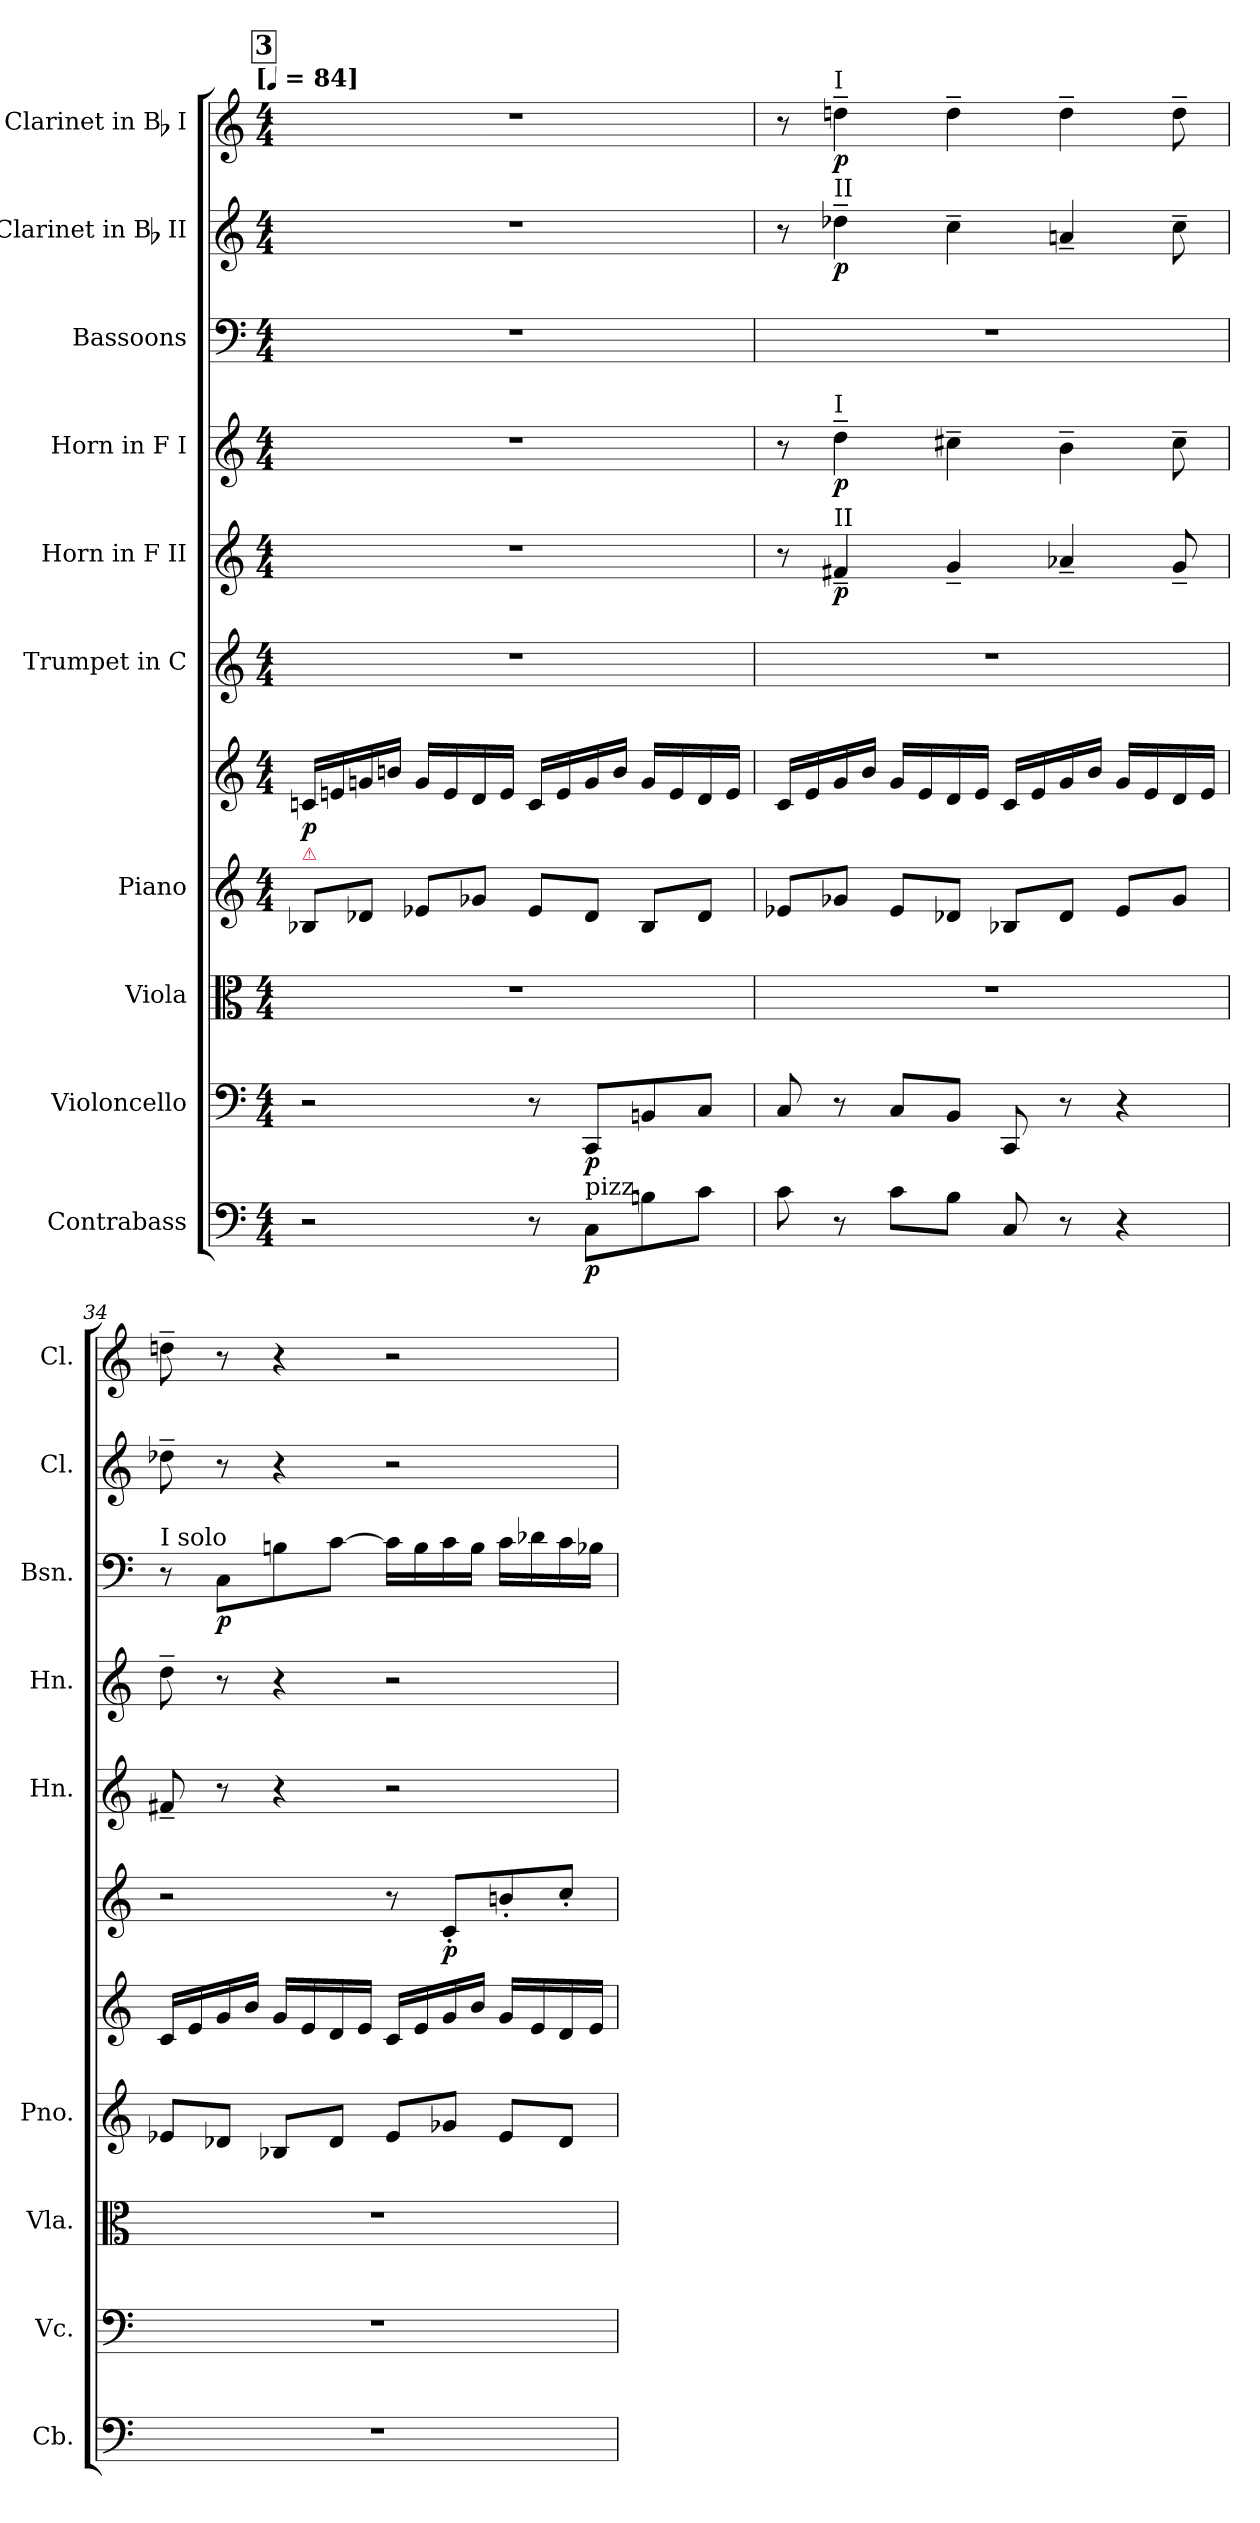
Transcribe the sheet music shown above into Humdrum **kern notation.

**kern	**dynam	**kern	**dynam	**kern	**kern	**kern	**dynam	**kern	**dynam	**kern	**dynam	**kern	**dynam	**kern	**dynam	**kern	**dynam	**kern	**dynam
*part10	*part10	*part9	*part9	*part8	*part7	*part7	*part7	*part6	*part6	*part5	*part5	*part4	*part4	*part3	*part3	*part2	*part2	*part1	*part1
*staff11	*staff11	*staff10	*staff10	*staff9	*staff8	*staff7	*staff7/8	*staff6	*staff6	*staff5	*staff5	*staff4	*staff4	*staff3	*staff3	*staff2	*staff2	*staff1	*staff1
*I"Contrabass	*	*I"Violoncello	*	*I"Viola	*I"Piano	*	*	*I"Trumpet in C	*	*I"Horn in F II	*	*I"Horn in F I	*	*I"Bassoons	*	*I"Clarinet in Bb II	*	*I"Clarinet in Bb I	*
*I'Cb.	*	*I'Vc.	*	*I'Vla.	*I'Pno.	*	*	*	*	*I'Hn.	*	*I'Hn.	*	*I'Bsn.	*	*I'Cl.	*	*I'Cl.	*
*clefF4	*	*clefF4	*	*clefC3	*clefG2	*clefG2	*	*clefG2	*	*clefG2	*	*clefG2	*	*clefF4	*	*clefG2	*	*clefG2	*
*ITrd7c12	*	*	*	*	*	*	*	*	*	*ITrd4c7	*	*ITrd4c7	*	*	*	*ITrd1c2	*	*ITrd1c2	*
*k[]	*	*k[]	*	*k[]	*k[]	*k[]	*	*k[]	*	*k[b-]	*	*k[b-]	*	*k[]	*	*k[b-e-]	*	*k[b-e-]	*
!!LO:TX:omd:t=[[quarter] = 84]
*M4/4	*	*M4/4	*	*M4/4	*M4/4	*M4/4	*	*M4/4	*	*M4/4	*	*M4/4	*	*M4/4	*	*M4/4	*	*M4/4	*
*MM84	*	*MM84	*	*MM84	*MM84	*MM84	*	*MM84	*	*MM84	*	*MM84	*	*MM84	*	*MM84	*	*MM84	*
!!LO:REH:place=s1:t=3
=32	=32	=32	=32	=32	=32	=32	=32	=32	=32	=32	=32	=32	=32	=32	=32	=32	=32	=32	=32
!	!	!	!	!	!LO:TX:a:color=crimson:t=⚠	!	!	!	!	!	!	!	!	!	!	!	!	!	!
2r	.	2r	.	1r	8B-X/L	16cnLL	p	1r	.	1r	.	1r	.	1r	.	1r	.	1r	.
.	.	.	.	.	.	16en	.	.	.	.	.	.	.	.	.	.	.	.	.
.	.	.	.	.	8d-X/J	16gn	.	.	.	.	.	.	.	.	.	.	.	.	.
.	.	.	.	.	.	16bnJJ	.	.	.	.	.	.	.	.	.	.	.	.	.
.	.	.	.	.	8e-X/L	16gLL	.	.	.	.	.	.	.	.	.	.	.	.	.
.	.	.	.	.	.	16e	.	.	.	.	.	.	.	.	.	.	.	.	.
.	.	.	.	.	8g-X/J	16d	.	.	.	.	.	.	.	.	.	.	.	.	.
.	.	.	.	.	.	16eJJ	.	.	.	.	.	.	.	.	.	.	.	.	.
8r	.	8r	.	.	8e-/L	16cLL	.	.	.	.	.	.	.	.	.	.	.	.	.
.	.	.	.	.	.	16e	.	.	.	.	.	.	.	.	.	.	.	.	.
!LO:TX:a:t=pizz.	!	!	!	!	!	!	!	!	!	!	!	!	!	!	!	!	!	!	!
8CCL	p	8CCL	p	.	8d-/J	16g	.	.	.	.	.	.	.	.	.	.	.	.	.
.	.	.	.	.	.	16bJJ	.	.	.	.	.	.	.	.	.	.	.	.	.
8BBn	.	8BBn	.	.	8B-/L	16gLL	.	.	.	.	.	.	.	.	.	.	.	.	.
.	.	.	.	.	.	16e	.	.	.	.	.	.	.	.	.	.	.	.	.
8CJ	.	8CJ	.	.	8d-/J	16d	.	.	.	.	.	.	.	.	.	.	.	.	.
.	.	.	.	.	.	16eJJ	.	.	.	.	.	.	.	.	.	.	.	.	.
=33	=33	=33	=33	=33	=33	=33	=33	=33	=33	=33	=33	=33	=33	=33	=33	=33	=33	=33	=33
8C	.	8C	.	1r	8e-X/L	16cLL	.	1r	.	8r	.	8r	.	1r	.	8r	.	8r	.
.	.	.	.	.	.	16e	.	.	.	.	.	.	.	.	.	.	.	.	.
!	!	!	!	!	!	!	!	!	!	!	!	!	!	!	!	!	!	!LO:TX:a:t=I	!
!	!	!	!	!	!	!	!	!	!	!	!	!	!	!	!	!LO:TX:a:t=II	!	!	!
!	!	!	!	!	!	!	!	!	!	!	!	!LO:TX:a:t=I	!	!	!	!	!	!	!
!	!	!	!	!	!	!	!	!	!	!LO:TX:a:t=II	!	!	!	!	!	!	!	!	!
8r	.	8r	.	.	8g-X/J	16g	.	.	.	4Bn~	p	4g~	p	.	.	4cc-X~	p	4ccn~	p
.	.	.	.	.	.	16bJJ	.	.	.	.	.	.	.	.	.	.	.	.	.
8CL	.	8CL	.	.	8e-/L	16gLL	.	.	.	.	.	.	.	.	.	.	.	.	.
.	.	.	.	.	.	16e	.	.	.	.	.	.	.	.	.	.	.	.	.
8BBJ	.	8BBJ	.	.	8d-X/J	16d	.	.	.	4c~	.	4f#X~	.	.	.	4b-~	.	4cc~	.
.	.	.	.	.	.	16eJJ	.	.	.	.	.	.	.	.	.	.	.	.	.
8CC	.	8CC	.	.	8B-X/L	16cLL	.	.	.	.	.	.	.	.	.	.	.	.	.
.	.	.	.	.	.	16e	.	.	.	.	.	.	.	.	.	.	.	.	.
8r	.	8r	.	.	8d-/J	16g	.	.	.	4d-X~	.	4e~	.	.	.	4gn~	.	4cc~	.
.	.	.	.	.	.	16bJJ	.	.	.	.	.	.	.	.	.	.	.	.	.
4r	.	4r	.	.	8e-/L	16gLL	.	.	.	.	.	.	.	.	.	.	.	.	.
.	.	.	.	.	.	16e	.	.	.	.	.	.	.	.	.	.	.	.	.
.	.	.	.	.	8g-/J	16d	.	.	.	8c~	.	8f#~	.	.	.	8b-~	.	8cc~	.
.	.	.	.	.	.	16eJJ	.	.	.	.	.	.	.	.	.	.	.	.	.
=34	=34	=34	=34	=34	=34	=34	=34	=34	=34	=34	=34	=34	=34	=34	=34	=34	=34	=34	=34
!	!	!	!	!	!	!	!	!	!	!	!	!	!	!LO:TX:a:t=I solo	!	!	!	!	!
1r	.	1r	.	1r	8e-X/L	16cLL	.	2r	.	8Bn~	.	8g~	.	8r	.	8cc-X~	.	8ccn~	.
.	.	.	.	.	.	16e	.	.	.	.	.	.	.	.	.	.	.	.	.
.	.	.	.	.	8d-X/J	16g	.	.	.	8r	.	8r	.	8CL	p	8r	.	8r	.
.	.	.	.	.	.	16bJJ	.	.	.	.	.	.	.	.	.	.	.	.	.
.	.	.	.	.	8B-X/L	16gLL	.	.	.	4r	.	4r	.	8Bn	.	4r	.	4r	.
.	.	.	.	.	.	16e	.	.	.	.	.	.	.	.	.	.	.	.	.
.	.	.	.	.	8d-/J	16d	.	.	.	.	.	.	.	[8cJ	.	.	.	.	.
.	.	.	.	.	.	16eJJ	.	.	.	.	.	.	.	.	.	.	.	.	.
.	.	.	.	.	8e-/L	16cLL	.	8r	.	2r	.	2r	.	16cLL]	.	2r	.	2r	.
.	.	.	.	.	.	16e	.	.	.	.	.	.	.	16B	.	.	.	.	.
.	.	.	.	.	8g-X/J	16g	.	8c'L	p	.	.	.	.	16c	.	.	.	.	.
.	.	.	.	.	.	16bJJ	.	.	.	.	.	.	.	16BJJ	.	.	.	.	.
.	.	.	.	.	8e-/L	16gLL	.	8bn'	.	.	.	.	.	16cLL	.	.	.	.	.
.	.	.	.	.	.	16e	.	.	.	.	.	.	.	16d-X	.	.	.	.	.
.	.	.	.	.	8d-/J	16d	.	8cc'J	.	.	.	.	.	16c	.	.	.	.	.
.	.	.	.	.	.	16eJJ	.	.	.	.	.	.	.	16B-XJJ	.	.	.	.	.
=	=	=	=	=	=	=	=	=	=	=	=	=	=	=	=	=	=	=	=
*-	*-	*-	*-	*-	*-	*-	*-	*-	*-	*-	*-	*-	*-	*-	*-	*-	*-	*-	*-
